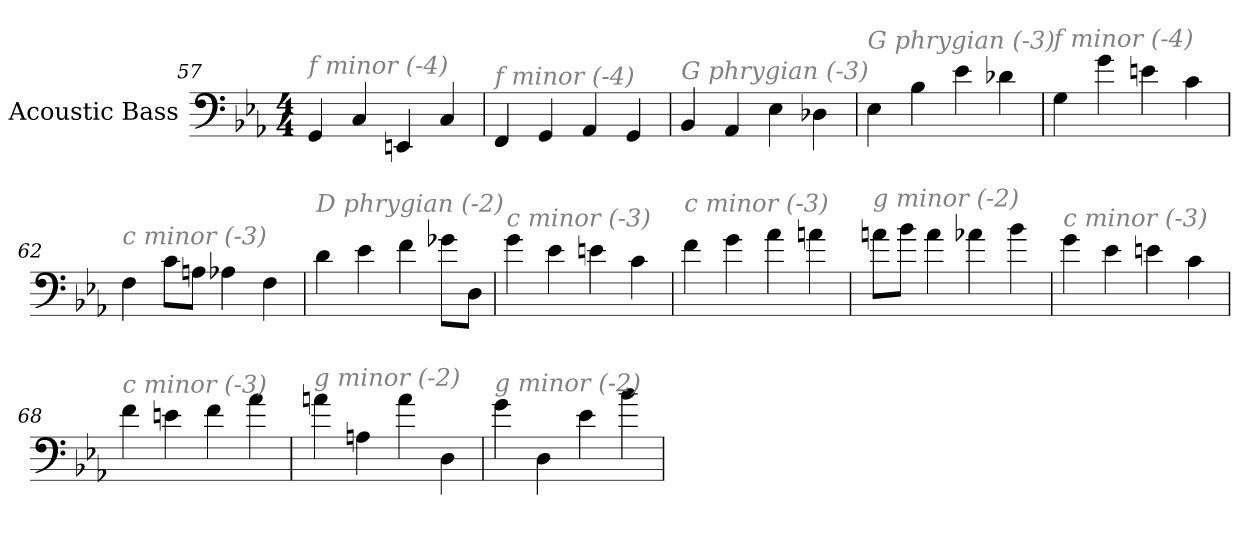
**kern
*part1
*staff1
*I"Acoustic Bass
*clefF4
*ITrd7c12
*k[b-e-a-]
*E-:
*M4/4
=57
!LO:TX:i:color=#808080:t=f minor (-4)
4GGG
4CC
4EEEn
4CC
=58
!LO:TX:i:color=#808080:t=f minor (-4)
4FFF
4GGG
4AAA-
4GGG
=59
!LO:TX:i:color=#808080:t=G phrygian (-3)
4BBB-
4AAA-
4EE-
4DD-X
=60
!LO:TX:i:color=#808080:t=G phrygian (-3)
4EE-
4BB-
4E-
4D-X
=61
!LO:TX:i:color=#808080:t=f minor (-4)
4GG
4G
4En
4C
=62
!LO:TX:i:color=#808080:t=c minor (-3)
4FF
8CL
8AAnJ
4AA-X
4FF
=63
!LO:TX:i:color=#808080:t=D phrygian (-2)
4D
4E-
4F
8G-XL
8DDJ
=64
!LO:TX:i:color=#808080:t=c minor (-3)
4G
4E-
4En
4C
=65
!LO:TX:i:color=#808080:t=c minor (-3)
4F
4G
4A-
4An
=66
!LO:TX:i:color=#808080:t=g minor (-2)
8AnL
8B-J
4A
4A-X
4B-
=67
!LO:TX:i:color=#808080:t=c minor (-3)
4G
4E-
4En
4C
=68
!LO:TX:i:color=#808080:t=c minor (-3)
4F
4En
4F
4A-
=69
!LO:TX:i:color=#808080:t=g minor (-2)
4An
4AAn
4A
4DD
=70
!LO:TX:i:color=#808080:t=g minor (-2)
4G
4DD
4E-
4B-
=
*-
